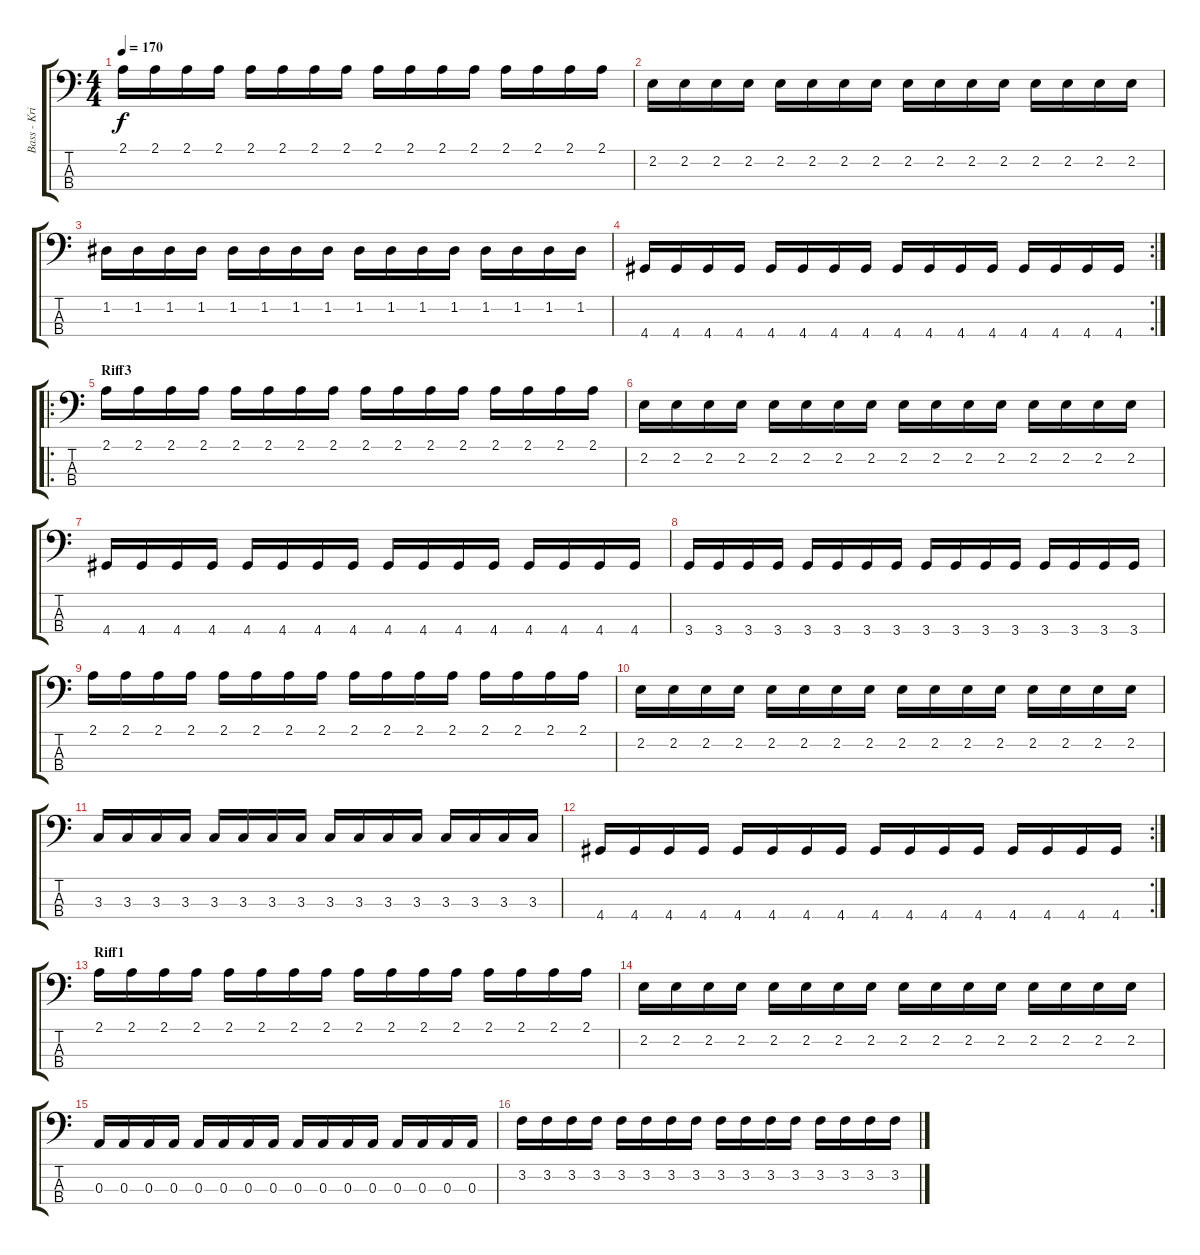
\track ("Bass - Kristoffer Olivius" "Bass - Kri") {instrument electricbasspick}
\staff {score tabs}
\tuning (G2 D2 A1 E1) {hide}
\ts (4 4)
\tempo 170
\clef f4
\ks c
2.1.16{dy f} 2.1.16 2.1.16 2.1.16 2.1.16 2.1.16 2.1.16 2.1.16 2.1.16 2.1.16 2.1.16 2.1.16 2.1.16 2.1.16 2.1.16 2.1.16 |
2.2.16 2.2.16 2.2.16 2.2.16 2.2.16 2.2.16 2.2.16 2.2.16 2.2.16 2.2.16 2.2.16 2.2.16 2.2.16 2.2.16 2.2.16 2.2.16 |
1.2.16 1.2.16 1.2.16 1.2.16 1.2.16 1.2.16 1.2.16 1.2.16 1.2.16 1.2.16 1.2.16 1.2.16 1.2.16 1.2.16 1.2.16 1.2.16 |
\rc 2
4.4.16 4.4.16 4.4.16 4.4.16 4.4.16 4.4.16 4.4.16 4.4.16 4.4.16 4.4.16 4.4.16 4.4.16 4.4.16 4.4.16 4.4.16 4.4.16 |
\ro
\section ("" "Riff3")
2.1.16 2.1.16 2.1.16 2.1.16 2.1.16 2.1.16 2.1.16 2.1.16 2.1.16 2.1.16 2.1.16 2.1.16 2.1.16 2.1.16 2.1.16 2.1.16 |
2.2.16 2.2.16 2.2.16 2.2.16 2.2.16 2.2.16 2.2.16 2.2.16 2.2.16 2.2.16 2.2.16 2.2.16 2.2.16 2.2.16 2.2.16 2.2.16 |
4.4.16 4.4.16 4.4.16 4.4.16 4.4.16 4.4.16 4.4.16 4.4.16 4.4.16 4.4.16 4.4.16 4.4.16 4.4.16 4.4.16 4.4.16 4.4.16 |
3.4.16 3.4.16 3.4.16 3.4.16 3.4.16 3.4.16 3.4.16 3.4.16 3.4.16 3.4.16 3.4.16 3.4.16 3.4.16 3.4.16 3.4.16 3.4.16 |
2.1.16 2.1.16 2.1.16 2.1.16 2.1.16 2.1.16 2.1.16 2.1.16 2.1.16 2.1.16 2.1.16 2.1.16 2.1.16 2.1.16 2.1.16 2.1.16 |
2.2.16 2.2.16 2.2.16 2.2.16 2.2.16 2.2.16 2.2.16 2.2.16 2.2.16 2.2.16 2.2.16 2.2.16 2.2.16 2.2.16 2.2.16 2.2.16 |
3.3.16 3.3.16 3.3.16 3.3.16 3.3.16 3.3.16 3.3.16 3.3.16 3.3.16 3.3.16 3.3.16 3.3.16 3.3.16 3.3.16 3.3.16 3.3.16 |
\rc 2
4.4.16 4.4.16 4.4.16 4.4.16 4.4.16 4.4.16 4.4.16 4.4.16 4.4.16 4.4.16 4.4.16 4.4.16 4.4.16 4.4.16 4.4.16 4.4.16 |
\section ("" "Riff1")
2.1.16 2.1.16 2.1.16 2.1.16 2.1.16 2.1.16 2.1.16 2.1.16 2.1.16 2.1.16 2.1.16 2.1.16 2.1.16 2.1.16 2.1.16 2.1.16 |
2.2.16 2.2.16 2.2.16 2.2.16 2.2.16 2.2.16 2.2.16 2.2.16 2.2.16 2.2.16 2.2.16 2.2.16 2.2.16 2.2.16 2.2.16 2.2.16 |
0.3.16 0.3.16 0.3.16 0.3.16 0.3.16 0.3.16 0.3.16 0.3.16 0.3.16 0.3.16 0.3.16 0.3.16 0.3.16 0.3.16 0.3.16 0.3.16 |
3.2.16 3.2.16 3.2.16 3.2.16 3.2.16 3.2.16 3.2.16 3.2.16 3.2.16 3.2.16 3.2.16 3.2.16 3.2.16 3.2.16 3.2.16 3.2.16
